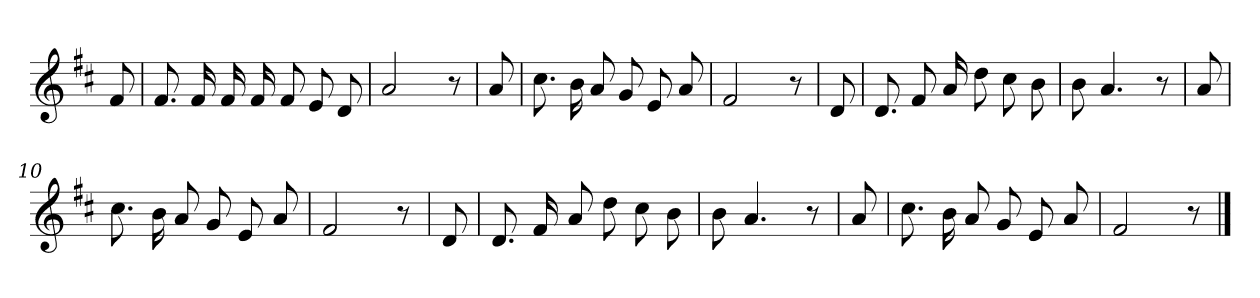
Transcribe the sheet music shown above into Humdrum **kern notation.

**kern
*part1
*staff1
*clefG2
*k[f#c#]
*D:
=
8f#
=1
8.f#
16f#
16f#
16f#
8f#
8e
8d
=2
2a
8r
=3
8a
=4
8.cc#
16b
8a
8g
8e
8a
=5
2f#
8r
=6
8d
=7
8.d
8f#
16a
8dd
8cc#
8b
=8
8b
4.a
8r
=9
8a
=10
8.cc#
16b
8a
8g
8e
8a
=11
2f#
8r
=12
8d
=13
8.d
16f#
8a
8dd
8cc#
8b
=14
8b
4.a
8r
=15
8a
=16
8.cc#
16b
8a
8g
8e
8a
=17
2f#
8r
==
*-
